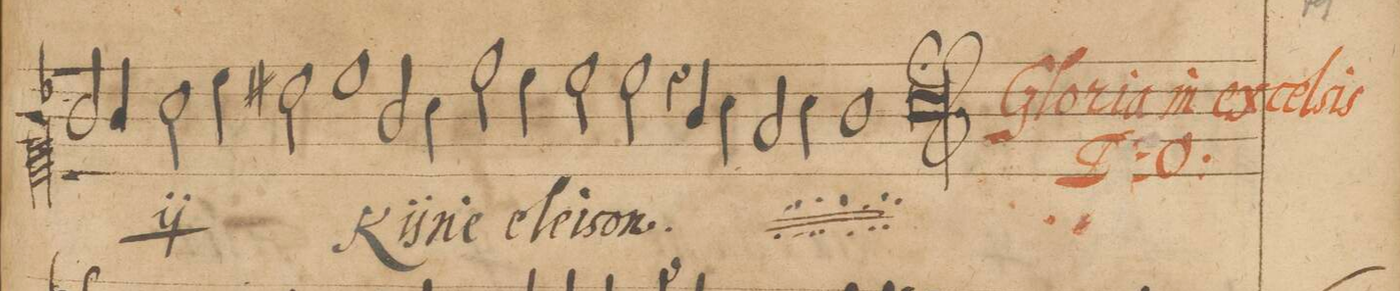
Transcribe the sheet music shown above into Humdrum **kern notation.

**kern	**text
*I"Secundi Chori Cantus	*
*clefC1	*
*k[b-]	*
*met(C|)	*
*M2/1	*
*	*ij
2g/	Kÿ-
4g/	-ri-
2a\	-e
4cc\	e-
2bn\	-lei-
=44-	=44-
1cc	-son
*	*Xij
2g/	Kÿ-
4a\	-ri-
2dd\	-e
=45-	=45-
4cc\	e-
2cc\	-lei-
2cc\	-son
*	*ij
4r	.
4g/	Kÿ-
=46-	=46-
4a\	-ri-
2fny/	-e
4a\	e-
1g	-lei-
=47-	=47-
00g;	-son
=48-	=48-
==	==
*-	*-
